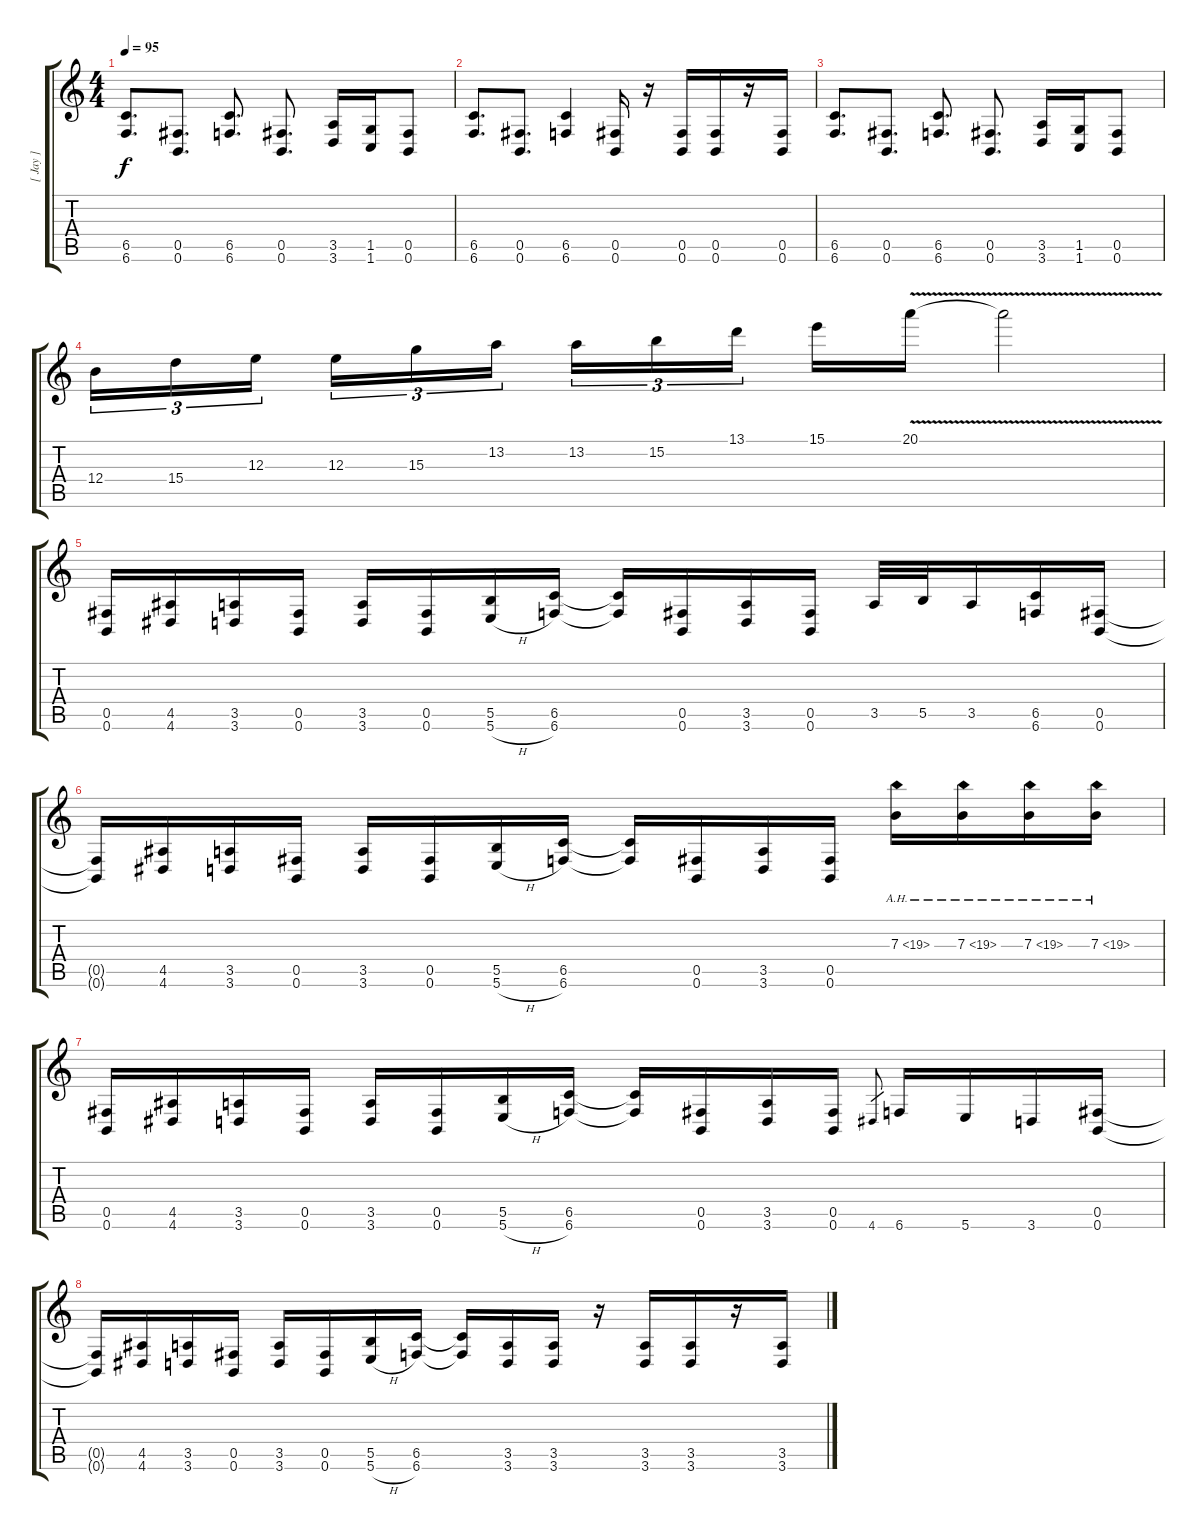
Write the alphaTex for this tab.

\track ("[ Jay ]" "[ Jay ]") {instrument distortionguitar}
\staff {score tabs}
\tuning (Db4 Ab3 E3 B2 Gb2 B1) {hide}
\ts (4 4)
\tempo 95
\clef g2
\ks c
(6.5 6.6).8{d dy f} (0.5 0.6).8{d} (6.5 6.6).8{d} (0.5 0.6).8{d} (3.5 3.6).16 (1.5 1.6).16 (0.5 0.6).8 |
(6.5 6.6).8{d} (0.5 0.6).8{d} (6.5 6.6).4 (0.5 0.6).16 r.16 (0.5 0.6).16 (0.5 0.6).16 r.16 (0.5 0.6).16 |
(6.5 6.6).8{d} (0.5 0.6).8{d} (6.5 6.6).8{d} (0.5 0.6).8{d} (3.5 3.6).16 (1.5 1.6).16 (0.5 0.6).8 |
12.4.16{tu (3 2)} 15.4.16{tu (3 2)} 12.3.16{tu (3 2) beam splitsecondary} 12.3.16{tu (3 2)} 15.3.16{tu (3 2)} 13.2.16{tu (3 2)} 13.2.16{tu (3 2)} 15.2.16{tu (3 2)} 13.1.16{tu (3 2) beam splitsecondary} 15.1.16 20.1{v}.16 20.1{t}.2 |
(0.5 0.6).16 (4.5 4.6).16 (3.5 3.6).16 (0.5 0.6).16 (3.5 3.6).16 (0.5 0.6).16 (5.5 5.6{h}).16 (6.5 6.6).16 (6.5{t} 6.6{t}).16 (0.5 0.6).16 (3.5 3.6).16 (0.5 0.6).16 3.5.32 5.5.32 3.5.16 (6.5 6.6).16 (0.5 0.6).16 |
(0.5{t} 0.6{t}).16 (4.5 4.6).16 (3.5 3.6).16 (0.5 0.6).16 (3.5 3.6).16 (0.5 0.6).16 (5.5 5.6{h}).16 (6.5 6.6).16 (6.5{t} 6.6{t}).16 (0.5 0.6).16 (3.5 3.6).16 (0.5 0.6).16 7.3{ah 12}.16 7.3{ah 12}.16 7.3{ah 12}.16 7.3{ah 12}.16 |
(0.5 0.6).16 (4.5 4.6).16 (3.5 3.6).16 (0.5 0.6).16 (3.5 3.6).16 (0.5 0.6).16 (5.5 5.6{h}).16 (6.5 6.6).16 (6.5{t} 6.6{t}).16 (0.5 0.6).16 (3.5 3.6).16 (0.5 0.6).16 4.6.8{gr} 6.6.16 5.6.16 3.6.16 (0.5 0.6).16 |
(0.5{t} 0.6{t}).16 (4.5 4.6).16 (3.5 3.6).16 (0.5 0.6).16 (3.5 3.6).16 (0.5 0.6).16 (5.5 5.6{h}).16 (6.5 6.6).16 (6.5{t} 6.6{t}).16 (3.5 3.6).16 (3.5 3.6).16 r.16 (3.5 3.6).16 (3.5 3.6).16 r.16 (3.5 3.6).16
